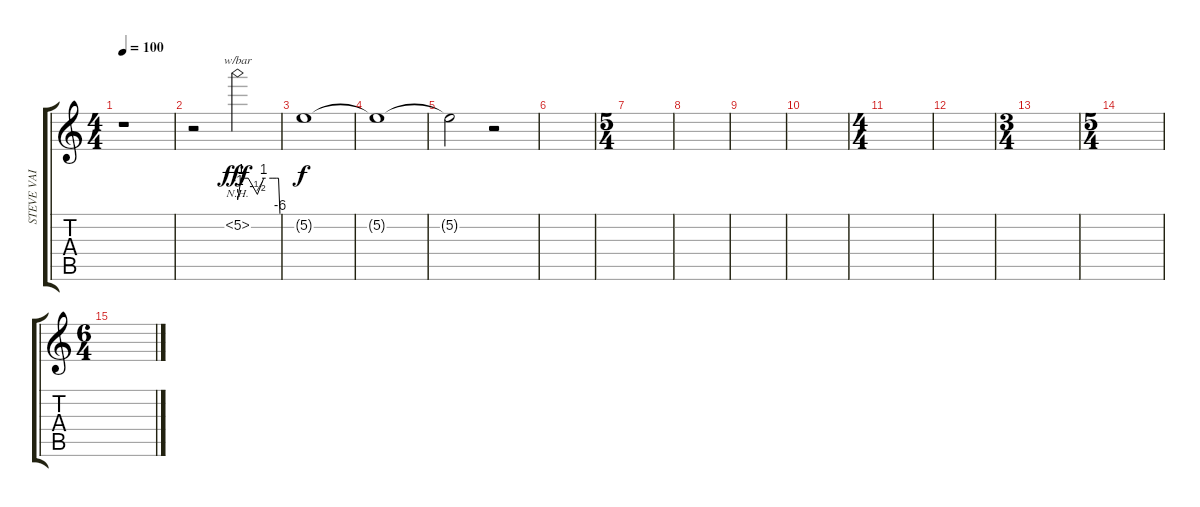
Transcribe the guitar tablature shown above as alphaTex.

\track ("STEVE VAI (DELAY)" "STEVE VAI ") {instrument overdrivenguitar}
\staff {score tabs}
\tuning (E4 B3 G3 D3 A2 E2) {hide}
\ts (4 4)
\tempo 100
\clef g2
\ks c
r.1{dy f} |
r.2 5.2{nh}.2{tbe (custom default 0 -4 5 4 10 4 15 4 28 -2 37 4 50 4 55 4 58 4 60 -24) dy fff} |
5.2{t}.1{dy f} |
5.2{t}.1 |
5.2{t}.2 r.2 |
|
\ts (5 4)
|
|
|
|
\ts (4 4)
|
|
\ts (3 4)
|
\ts (5 4)
|
\ts (6 4)
